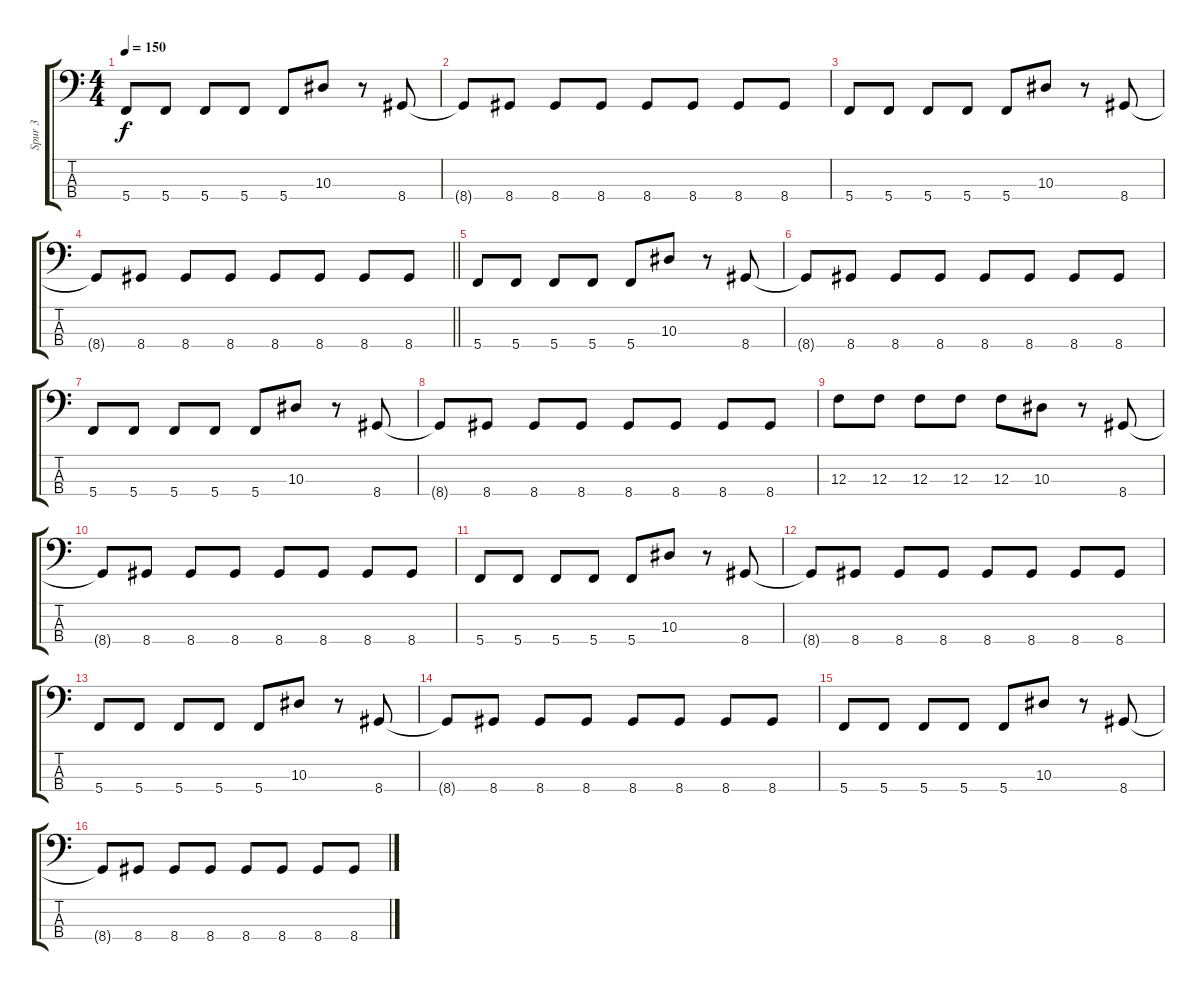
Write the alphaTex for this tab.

\track ("Spur 3" "Spur 3") {instrument electricbasspick}
\staff {score tabs}
\tuning (Eb2 Bb1 F1 C1) {hide}
\ts (4 4)
\tempo 150
\clef f4
\ks c
5.4.8{dy f} 5.4.8 5.4.8 5.4.8 5.4.8 10.3.8 r.8 8.4.8 |
8.4{t}.8 8.4.8 8.4.8 8.4.8 8.4.8 8.4.8 8.4.8 8.4.8 |
5.4.8 5.4.8 5.4.8 5.4.8 5.4.8 10.3.8 r.8 8.4.8 |
\barLineRight lightlight
8.4{t}.8 8.4.8 8.4.8 8.4.8 8.4.8 8.4.8 8.4.8 8.4.8 |
5.4.8 5.4.8 5.4.8 5.4.8 5.4.8 10.3.8 r.8 8.4.8 |
8.4{t}.8 8.4.8 8.4.8 8.4.8 8.4.8 8.4.8 8.4.8 8.4.8 |
5.4.8 5.4.8 5.4.8 5.4.8 5.4.8 10.3.8 r.8 8.4.8 |
8.4{t}.8 8.4.8 8.4.8 8.4.8 8.4.8 8.4.8 8.4.8 8.4.8 |
12.3.8 12.3.8 12.3.8 12.3.8 12.3.8 10.3.8 r.8 8.4.8 |
8.4{t}.8 8.4.8 8.4.8 8.4.8 8.4.8 8.4.8 8.4.8 8.4.8 |
5.4.8 5.4.8 5.4.8 5.4.8 5.4.8 10.3.8 r.8 8.4.8 |
8.4{t}.8 8.4.8 8.4.8 8.4.8 8.4.8 8.4.8 8.4.8 8.4.8 |
5.4.8 5.4.8 5.4.8 5.4.8 5.4.8 10.3.8 r.8 8.4.8 |
8.4{t}.8 8.4.8 8.4.8 8.4.8 8.4.8 8.4.8 8.4.8 8.4.8 |
5.4.8 5.4.8 5.4.8 5.4.8 5.4.8 10.3.8 r.8 8.4.8 |
8.4{t}.8 8.4.8 8.4.8 8.4.8 8.4.8 8.4.8 8.4.8 8.4.8
